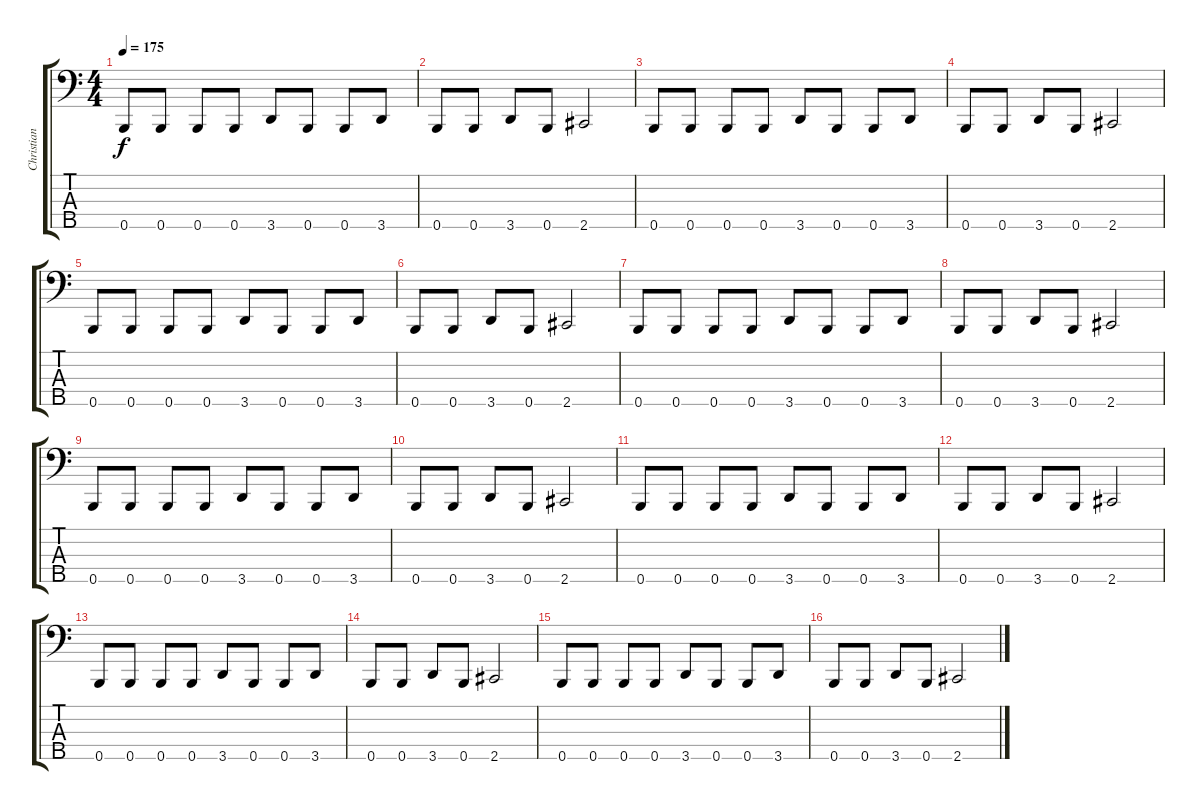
\track ("Christian" "Christian") {instrument electricbasspick}
\staff {score tabs}
\tuning (G2 D2 A1 E1 B0) {hide}
\ts (4 4)
\tempo 175
\clef f4
\ks c
0.5.8{dy f} 0.5.8 0.5.8 0.5.8 3.5.8 0.5.8 0.5.8 3.5.8 |
0.5.8 0.5.8 3.5.8 0.5.8 2.5.2 |
0.5.8 0.5.8 0.5.8 0.5.8 3.5.8 0.5.8 0.5.8 3.5.8 |
0.5.8 0.5.8 3.5.8 0.5.8 2.5.2 |
0.5.8 0.5.8 0.5.8 0.5.8 3.5.8 0.5.8 0.5.8 3.5.8 |
0.5.8 0.5.8 3.5.8 0.5.8 2.5.2 |
0.5.8 0.5.8 0.5.8 0.5.8 3.5.8 0.5.8 0.5.8 3.5.8 |
0.5.8 0.5.8 3.5.8 0.5.8 2.5.2 |
0.5.8 0.5.8 0.5.8 0.5.8 3.5.8 0.5.8 0.5.8 3.5.8 |
0.5.8 0.5.8 3.5.8 0.5.8 2.5.2 |
0.5.8 0.5.8 0.5.8 0.5.8 3.5.8 0.5.8 0.5.8 3.5.8 |
0.5.8 0.5.8 3.5.8 0.5.8 2.5.2 |
0.5.8 0.5.8 0.5.8 0.5.8 3.5.8 0.5.8 0.5.8 3.5.8 |
0.5.8 0.5.8 3.5.8 0.5.8 2.5.2 |
0.5.8 0.5.8 0.5.8 0.5.8 3.5.8 0.5.8 0.5.8 3.5.8 |
0.5.8 0.5.8 3.5.8 0.5.8 2.5.2
